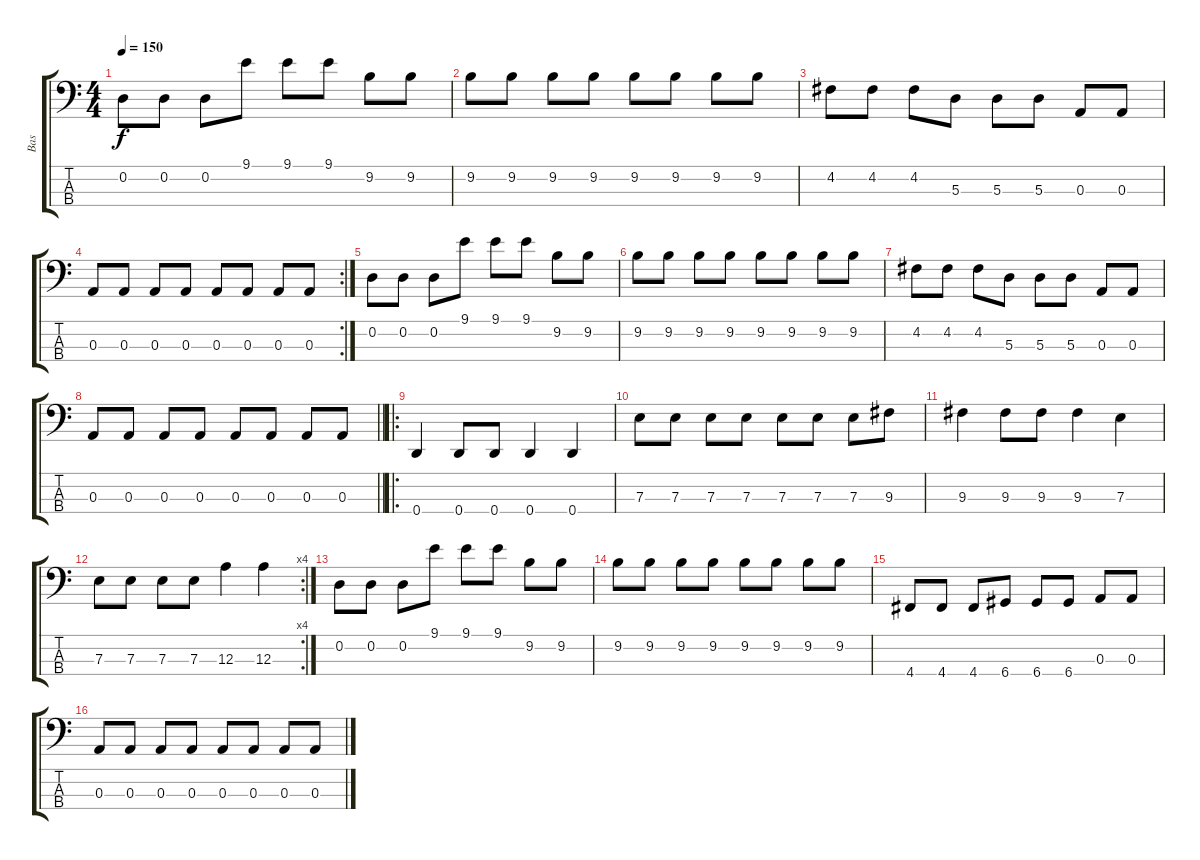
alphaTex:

\track ("Bas" "Bas") {instrument electricbasspick}
\staff {score tabs}
\tuning (G2 D2 A1 D1) {hide}
\ts (4 4)
\tempo 150
\clef f4
\ks c
0.2.8{dy f} 0.2.8 0.2.8 9.1.8 9.1.8 9.1.8 9.2.8 9.2.8 |
9.2.8 9.2.8 9.2.8 9.2.8 9.2.8 9.2.8 9.2.8 9.2.8 |
4.2.8 4.2.8 4.2.8 5.3.8 5.3.8 5.3.8 0.3.8 0.3.8 |
\rc 2
0.3.8 0.3.8 0.3.8 0.3.8 0.3.8 0.3.8 0.3.8 0.3.8 |
0.2.8 0.2.8 0.2.8 9.1.8 9.1.8 9.1.8 9.2.8 9.2.8 |
9.2.8 9.2.8 9.2.8 9.2.8 9.2.8 9.2.8 9.2.8 9.2.8 |
4.2.8 4.2.8 4.2.8 5.3.8 5.3.8 5.3.8 0.3.8 0.3.8 |
\barLineRight lightlight
0.3.8 0.3.8 0.3.8 0.3.8 0.3.8 0.3.8 0.3.8 0.3.8 |
\ro
0.4.4 0.4.8 0.4.8 0.4.4 0.4.4 |
7.3.8 7.3.8 7.3.8 7.3.8 7.3.8 7.3.8 7.3.8 9.3.8 |
9.3.4 9.3.8 9.3.8 9.3.4 7.3.4 |
\rc 4
7.3.8 7.3.8 7.3.8 7.3.8 12.3.4 12.3.4 |
0.2.8 0.2.8 0.2.8 9.1.8 9.1.8 9.1.8 9.2.8 9.2.8 |
9.2.8 9.2.8 9.2.8 9.2.8 9.2.8 9.2.8 9.2.8 9.2.8 |
4.4.8 4.4.8 4.4.8 6.4.8 6.4.8 6.4.8 0.3.8 0.3.8 |
0.3.8 0.3.8 0.3.8 0.3.8 0.3.8 0.3.8 0.3.8 0.3.8
